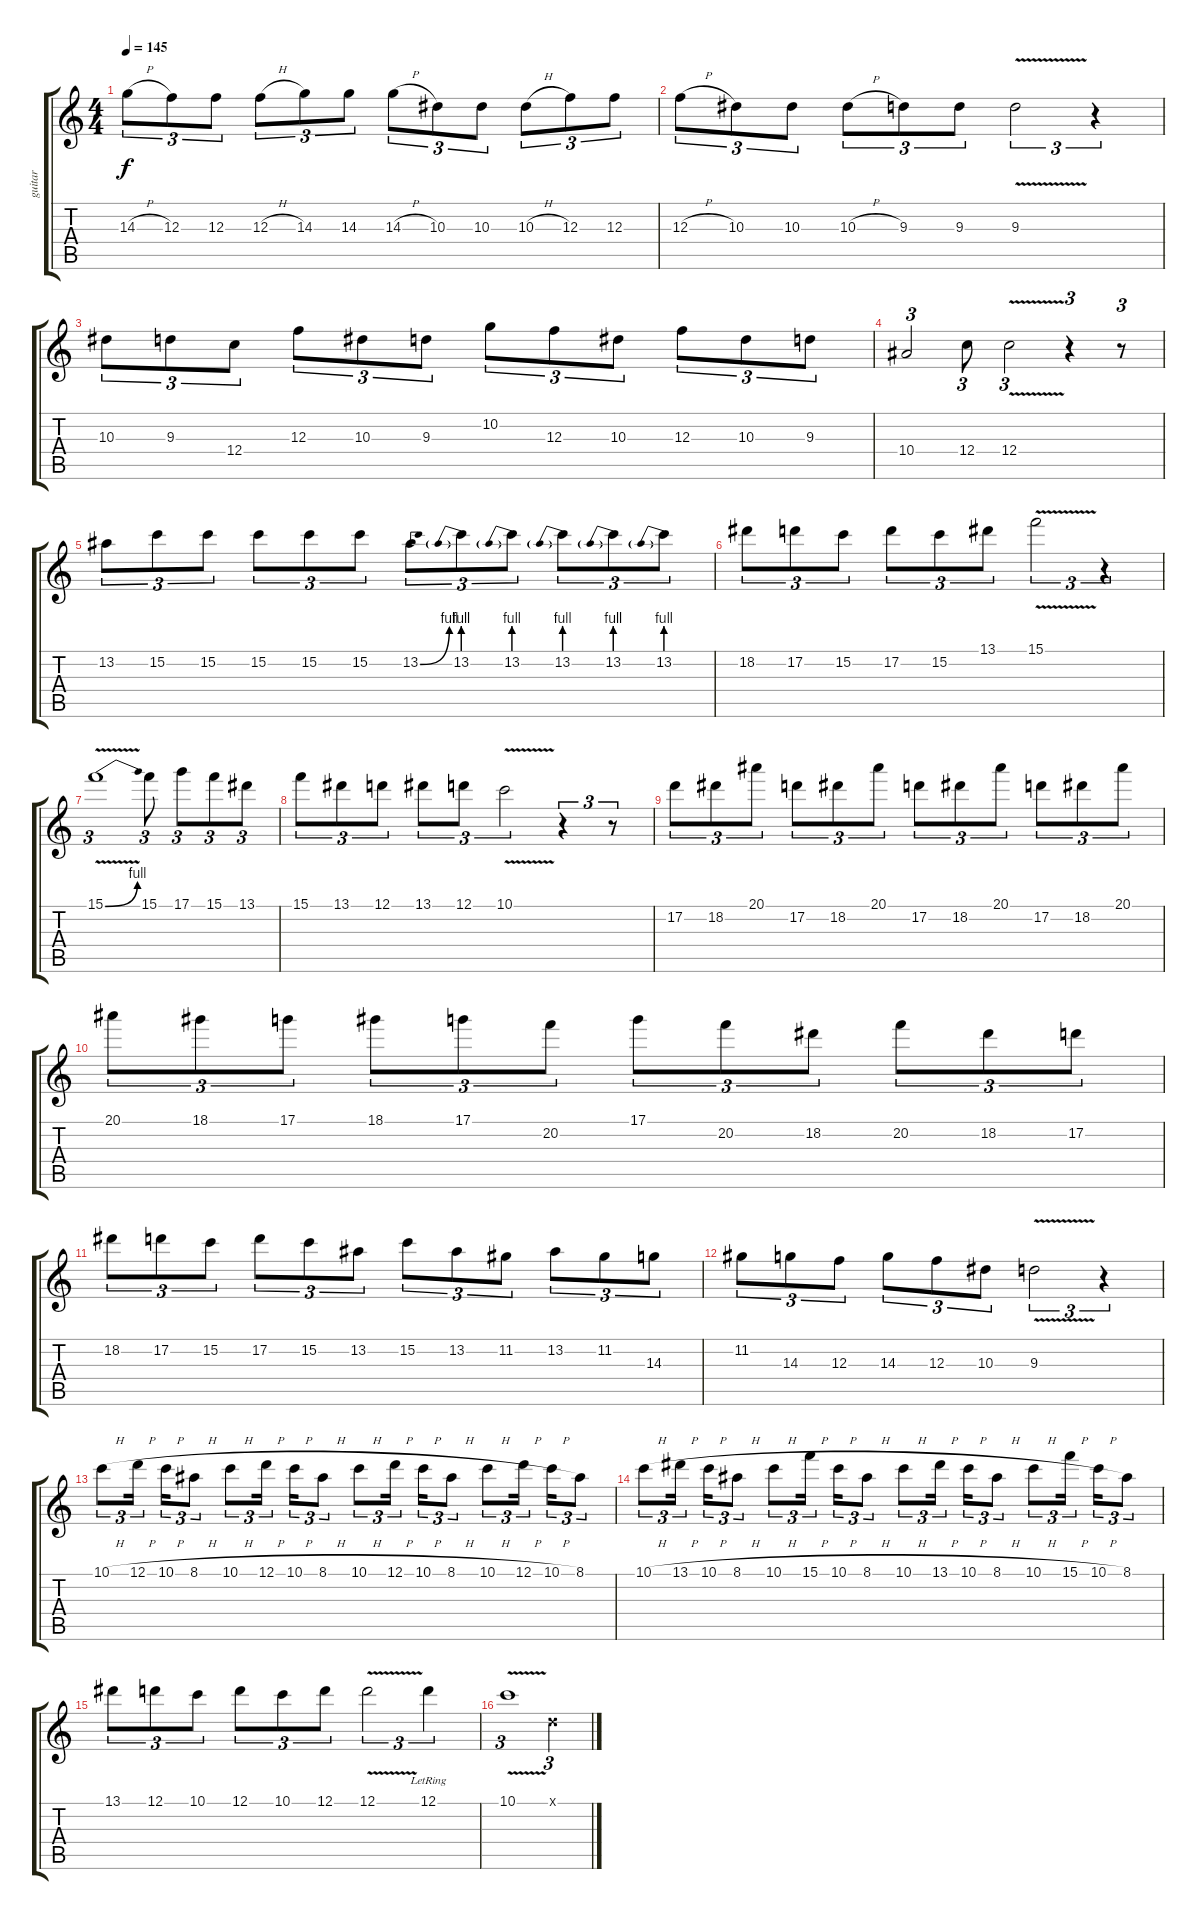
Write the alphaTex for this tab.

\track ("guitar" "guitar") {instrument distortionguitar}
\staff {score tabs}
\tuning (D4 A3 F3 C3 G2 C2) {hide}
\ts (4 4)
\tempo 145
\clef g2
\ks c
14.3{h}.8{tu (3 2) dy f} 12.3.8{tu (3 2)} 12.3.8{tu (3 2)} 12.3{h}.8{tu (3 2)} 14.3.8{tu (3 2)} 14.3.8{tu (3 2)} 14.3{h}.8{tu (3 2)} 10.3.8{tu (3 2)} 10.3.8{tu (3 2)} 10.3{h}.8{tu (3 2)} 12.3.8{tu (3 2)} 12.3.8{tu (3 2)} |
12.3{h}.8{tu (3 2)} 10.3.8{tu (3 2)} 10.3.8{tu (3 2)} 10.3{h}.8{tu (3 2)} 9.3.8{tu (3 2)} 9.3.8{tu (3 2)} 9.3{v}.2{tu (3 2)} r.4{tu (3 2)} |
10.3.8{tu (3 2)} 9.3.8{tu (3 2)} 12.4.8{tu (3 2)} 12.3.8{tu (3 2)} 10.3.8{tu (3 2)} 9.3.8{tu (3 2)} 10.2.8{tu (3 2)} 12.3.8{tu (3 2)} 10.3.8{tu (3 2)} 12.3.8{tu (3 2)} 10.3.8{tu (3 2)} 9.3.8{tu (3 2)} |
10.4.2{tu (3 2)} 12.4.8{tu (3 2)} 12.4{v}.2{tu (3 2)} r.4{tu (3 2)} r.8{tu (3 2)} |
13.2.8{tu (3 2)} 15.2.8{tu (3 2)} 15.2.8{tu (3 2)} 15.2.8{tu (3 2)} 15.2.8{tu (3 2)} 15.2.8{tu (3 2)} 13.2{be (bend 0 0 60 4)}.8{tu (3 2)} 13.2{be (prebend 0 4 60 4)}.8{tu (3 2)} 13.2{be (prebend 0 4 60 4)}.8{tu (3 2)} 13.2{be (prebend 0 4 60 4)}.8{tu (3 2)} 13.2{be (prebend 0 4 60 4)}.8{tu (3 2)} 13.2{be (prebend 0 4 60 4)}.8{tu (3 2)} |
18.2.8{tu (3 2)} 17.2.8{tu (3 2)} 15.2.8{tu (3 2)} 17.2.8{tu (3 2)} 15.2.8{tu (3 2)} 13.1.8{tu (3 2)} 15.1{v}.2{tu (3 2)} r.4{tu (3 2)} |
15.1{be (bend 0 0 60 4) v}.1{tu (3 2)} 15.1.8{tu (3 2)} 17.1.8{tu (3 2)} 15.1.8{tu (3 2)} 13.1.8{tu (3 2)} |
15.1.8{tu (3 2)} 13.1.8{tu (3 2)} 12.1.8{tu (3 2)} 13.1.8{tu (3 2)} 12.1.8{tu (3 2)} 10.1{v}.2{tu (3 2)} r.4{tu (3 2)} r.8{tu (3 2)} |
17.2.8{tu (3 2)} 18.2.8{tu (3 2)} 20.1.8{tu (3 2)} 17.2.8{tu (3 2)} 18.2.8{tu (3 2)} 20.1.8{tu (3 2)} 17.2.8{tu (3 2)} 18.2.8{tu (3 2)} 20.1.8{tu (3 2)} 17.2.8{tu (3 2)} 18.2.8{tu (3 2)} 20.1.8{tu (3 2)} |
20.1.8{tu (3 2)} 18.1.8{tu (3 2)} 17.1.8{tu (3 2)} 18.1.8{tu (3 2)} 17.1.8{tu (3 2)} 20.2.8{tu (3 2)} 17.1.8{tu (3 2)} 20.2.8{tu (3 2)} 18.2.8{tu (3 2)} 20.2.8{tu (3 2)} 18.2.8{tu (3 2)} 17.2.8{tu (3 2)} |
18.2.8{tu (3 2)} 17.2.8{tu (3 2)} 15.2.8{tu (3 2)} 17.2.8{tu (3 2)} 15.2.8{tu (3 2)} 13.2.8{tu (3 2)} 15.2.8{tu (3 2)} 13.2.8{tu (3 2)} 11.2.8{tu (3 2)} 13.2.8{tu (3 2)} 11.2.8{tu (3 2)} 14.3.8{tu (3 2)} |
11.2.8{tu (3 2)} 14.3.8{tu (3 2)} 12.3.8{tu (3 2)} 14.3.8{tu (3 2)} 12.3.8{tu (3 2)} 10.3.8{tu (3 2)} 9.3{v}.2{tu (3 2)} r.4{tu (3 2)} |
10.1{h}.8{tu (3 2)} 12.1{h}.16{tu (3 2) beam splitsecondary} 10.1{h}.16{tu (3 2)} 8.1{h}.8{tu (3 2)} 10.1{h}.8{tu (3 2)} 12.1{h}.16{tu (3 2) beam splitsecondary} 10.1{h}.16{tu (3 2)} 8.1{h}.8{tu (3 2)} 10.1{h}.8{tu (3 2)} 12.1{h}.16{tu (3 2) beam splitsecondary} 10.1{h}.16{tu (3 2)} 8.1{h}.8{tu (3 2)} 10.1{h}.8{tu (3 2)} 12.1{h}.16{tu (3 2) beam splitsecondary} 10.1{h}.16{tu (3 2)} 8.1.8{tu (3 2)} |
10.1{h}.8{tu (3 2)} 13.1{h}.16{tu (3 2) beam splitsecondary} 10.1{h}.16{tu (3 2)} 8.1{h}.8{tu (3 2)} 10.1{h}.8{tu (3 2)} 15.1{h}.16{tu (3 2) beam splitsecondary} 10.1{h}.16{tu (3 2)} 8.1{h}.8{tu (3 2)} 10.1{h}.8{tu (3 2)} 13.1{h}.16{tu (3 2) beam splitsecondary} 10.1{h}.16{tu (3 2)} 8.1{h}.8{tu (3 2)} 10.1{h}.8{tu (3 2)} 15.1{h}.16{tu (3 2) beam splitsecondary} 10.1{h}.16{tu (3 2)} 8.1.8{tu (3 2)} |
13.1.8{tu (3 2)} 12.1.8{tu (3 2)} 10.1.8{tu (3 2)} 12.1.8{tu (3 2)} 10.1.8{tu (3 2)} 12.1.8{tu (3 2)} 12.1{v}.2{tu (3 2)} 12.1{lr}.4{tu (3 2)} |
10.1{v}.1{tu (3 2)} 0.1{x}.2{tu (3 2)}
